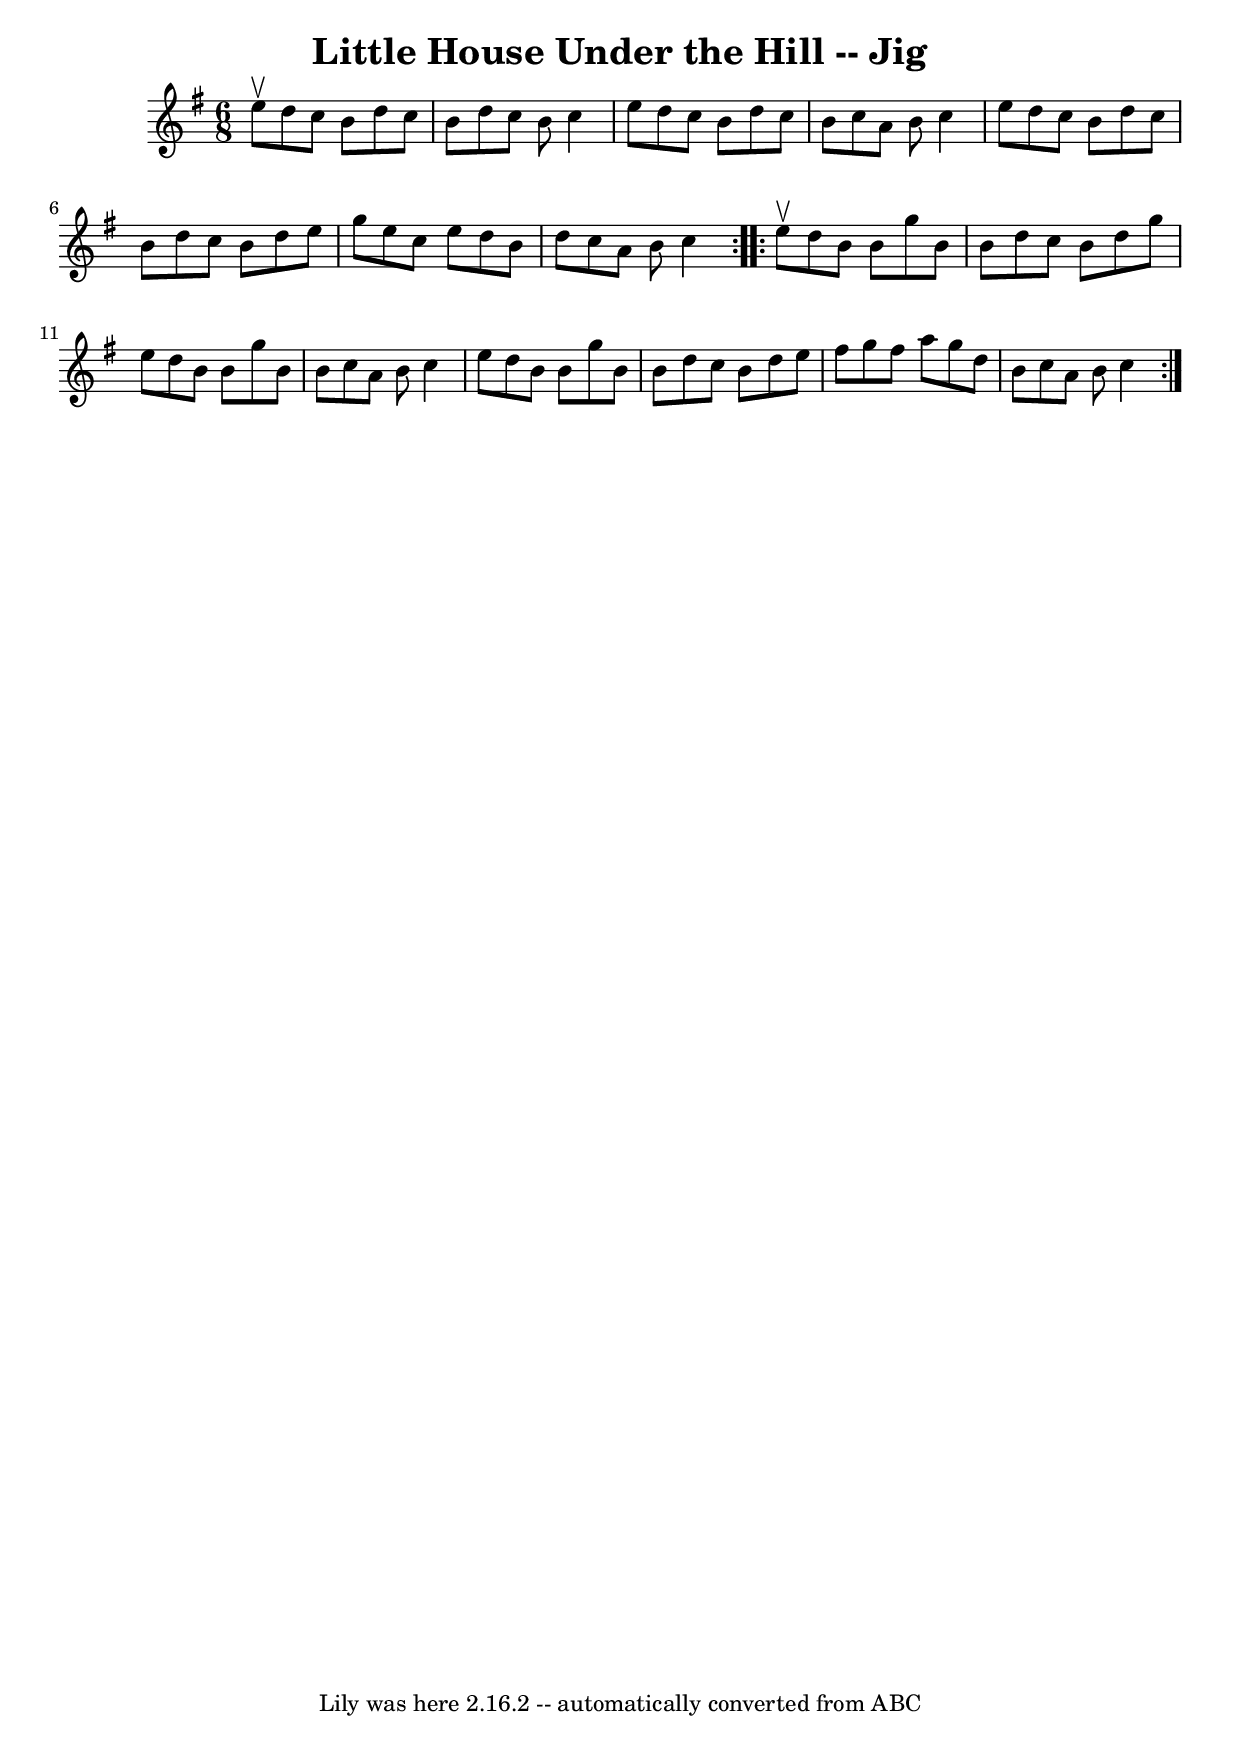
\version "2.16.2"
\include "Mammoth.ily"
\header {
  %% book = "Ryan's Mammoth Collection"
  crossRefNumber = "1"
  footnotes = "\\\\87 447"
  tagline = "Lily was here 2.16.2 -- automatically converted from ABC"
  title = "Little House Under the Hill -- Jig"

}
voicedefault =  {



  \repeat volta 2 {

    \time 6/8 
    \key g \major e''8^\upbow |
    d''8 c''8 b'8 d''8 
    c''8 b'8    |
    d''8 c''8 b'8 c''4 e''8    |
    
    d''8 c''8 b'8 d''8 c''8 b'8    |
    c''8 a'8 b'8    
    c''4 e''8    |
    d''8 c''8 b'8 d''8 c''8 b'8    
    |
    d''8 c''8 b'8 d''8 e''8 g''8    |
    e''8    
    c''8 e''8 d''8 b'8 d''8    |
    c''8 a'8 b'8 c''4  
  } 
  
  \repeat volta 2 {
    e''8^\upbow |
    d''8 b'8 b'8 g''8    
    b'8 b'8    |
    d''8 c''8 b'8 d''8 g''8 e''8    
    |
    d''8 b'8 b'8 g''8 b'8 b'8    |
    c''8 a'8   
    b'8 c''4 e''8    |
    d''8 b'8 b'8 g''8 b'8 b'8   
    |
    d''8 c''8 b'8 d''8 e''8 fis''8    |
    g''8    
    fis''8 a''8 g''8 d''8 b'8    |
    c''8 a'8 b'8 c''4  

  }   

}

\score{
  <<

    \context Staff="default"
    {
      \voicedefault 
      
    }

  >>
  \layout {
    
  }
  \midi {
  }

}
